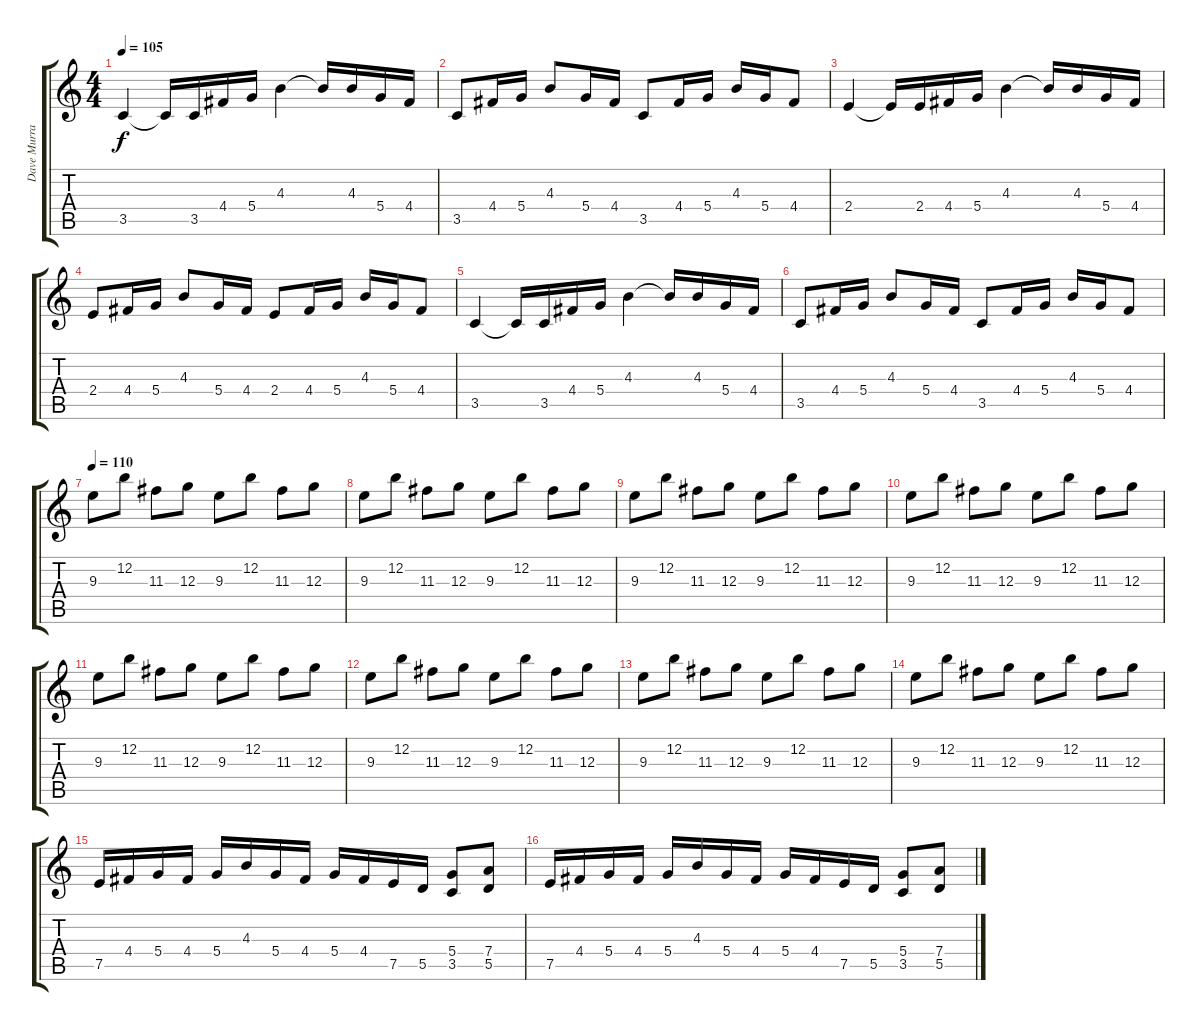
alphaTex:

\track ("Dave Murray" "Dave Murra") {instrument overdrivenguitar}
\staff {score tabs}
\tuning (E4 B3 G3 D3 A2 E2) {hide}
\ts (4 4)
\tempo 105
\clef g2
\ks c
3.5.4{dy f} 3.5{t}.16 3.5.16 4.4.16 5.4.16 4.3.4 4.3{t}.16 4.3.16 5.4.16 4.4.16 |
3.5.8 4.4.16 5.4.16 4.3.8 5.4.16 4.4.16 3.5.8 4.4.16 5.4.16 4.3.16 5.4.16 4.4.8 |
2.4.4 2.4{t}.16 2.4.16 4.4.16 5.4.16 4.3.4 4.3{t}.16 4.3.16 5.4.16 4.4.16 |
2.4.8 4.4.16 5.4.16 4.3.8 5.4.16 4.4.16 2.4.8 4.4.16 5.4.16 4.3.16 5.4.16 4.4.8 |
3.5.4 3.5{t}.16 3.5.16 4.4.16 5.4.16 4.3.4 4.3{t}.16 4.3.16 5.4.16 4.4.16 |
3.5.8 4.4.16 5.4.16 4.3.8 5.4.16 4.4.16 3.5.8 4.4.16 5.4.16 4.3.16 5.4.16 4.4.8 |
\tempo 105
\tempo 110
9.3.8 12.2.8 11.3.8 12.3.8 9.3.8 12.2.8 11.3.8 12.3.8 |
9.3.8 12.2.8 11.3.8 12.3.8 9.3.8 12.2.8 11.3.8 12.3.8 |
9.3.8 12.2.8 11.3.8 12.3.8 9.3.8 12.2.8 11.3.8 12.3.8 |
9.3.8 12.2.8 11.3.8 12.3.8 9.3.8 12.2.8 11.3.8 12.3.8 |
9.3.8 12.2.8 11.3.8 12.3.8 9.3.8 12.2.8 11.3.8 12.3.8 |
9.3.8 12.2.8 11.3.8 12.3.8 9.3.8 12.2.8 11.3.8 12.3.8 |
9.3.8 12.2.8 11.3.8 12.3.8 9.3.8 12.2.8 11.3.8 12.3.8 |
9.3.8 12.2.8 11.3.8 12.3.8 9.3.8 12.2.8 11.3.8 12.3.8 |
7.5.16 4.4.16 5.4.16 4.4.16 5.4.16 4.3.16 5.4.16 4.4.16 5.4.16 4.4.16 7.5.16 5.5.16 (5.4 3.5).8 (7.4 5.5).8 |
7.5.16 4.4.16 5.4.16 4.4.16 5.4.16 4.3.16 5.4.16 4.4.16 5.4.16 4.4.16 7.5.16 5.5.16 (5.4 3.5).8 (7.4 5.5).8
